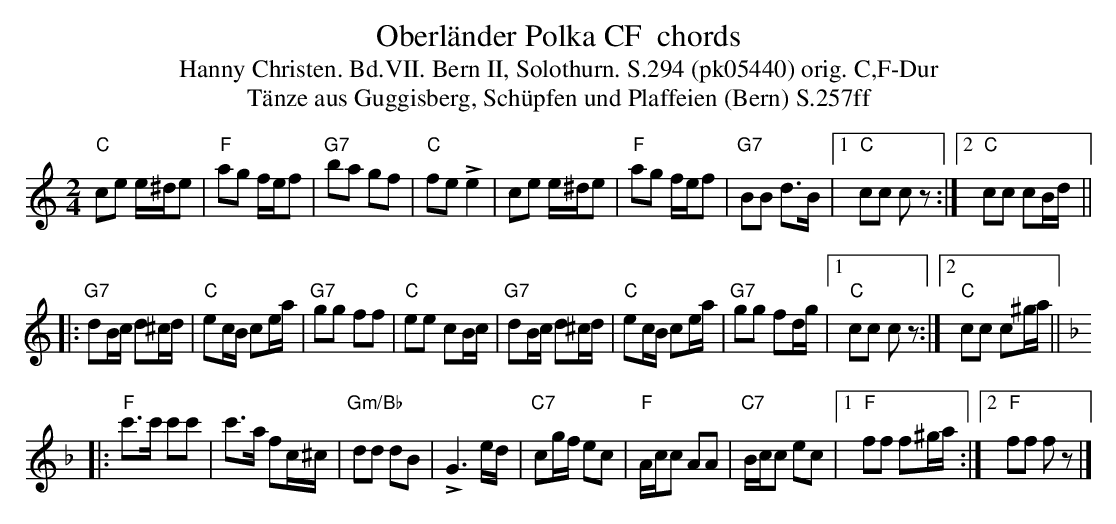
X:1
T: Oberl\"ander Polka CF  chords
T:Hanny Christen. Bd.VII. Bern II, Solothurn. S.294 (pk05440) orig. C,F-Dur
T: T\"anze aus Guggisberg, Sch\"upfen und Plaffeien (Bern) S.257ff
M:2/4
L:1/8
K:C %%MIDI gchordon
"C"ce e/^d/e | "F"ag f/e/f | "G7"ba gf | "C"fe +>+e2 | ce e/^d/e | "F"ag f/e/f | "G7"BB d>B |1 "C"cc cz :|2 "C"cc cB/d/ ||
|: "G7"dB/c/ d^c/d/ | "C"ec/B/ ce/a/ | "G7"gg ff | "C"ee cB/c/ | "G7"dB/c/ d^c/d/ | "C"ec/B/ ce/a/ | "G7"gg fd/g/ |1 "C"cc cz :|2 "C"cc c^g/a/ || [K:F]
|: "F"c'>c' c'c' | c'>a fc/^c/ | "Gm/Bb"dd dB | +>+G3 e/d/ | "C7"cg/f/ ec | "F"A/c/c AA | "C7"B/c/c ec |1 "F"ff f^g/a/ :|2 "F"ff fz |]
